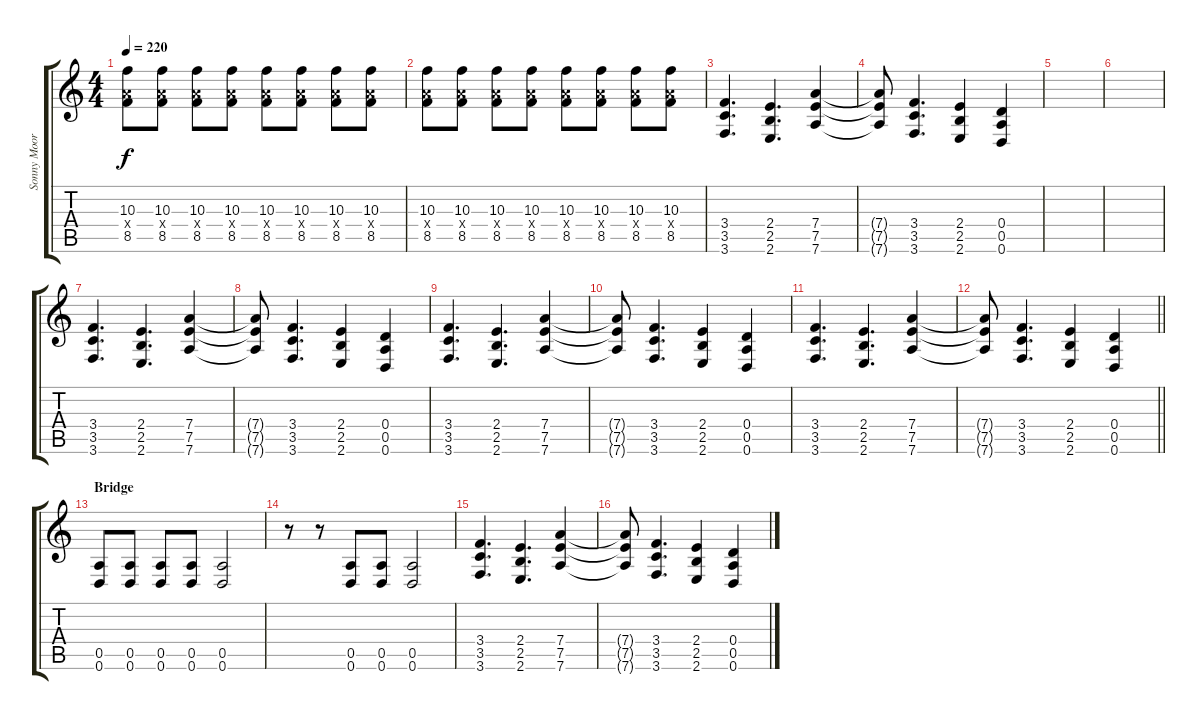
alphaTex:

\track ("Sonny Moore - Rhythm Guitar" "Sonny Moor") {instrument distortionguitar}
\staff {score tabs}
\tuning (E4 B3 G3 D3 A2 D2) {hide}
\ts (4 4)
\tempo 220
\clef g2
\ks c
(10.3 7.4{x} 8.5).8{dy f} (10.3 7.4{x} 8.5).8 (10.3 7.4{x} 8.5).8 (10.3 7.4{x} 8.5).8 (10.3 7.4{x} 8.5).8 (10.3 7.4{x} 8.5).8 (10.3 7.4{x} 8.5).8 (10.3 7.4{x} 8.5).8 |
(10.3 7.4{x} 8.5).8 (10.3 7.4{x} 8.5).8 (10.3 7.4{x} 8.5).8 (10.3 7.4{x} 8.5).8 (10.3 7.4{x} 8.5).8 (10.3 7.4{x} 8.5).8 (10.3 7.4{x} 8.5).8 (10.3 7.4{x} 8.5).8 |
(3.4 3.5 3.6).4{d} (2.4 2.5 2.6).4{d} (7.4 7.5 7.6).4 |
(7.4{t} 7.5{t} 7.6{t}).8 (3.4 3.5 3.6).4{d} (2.4 2.5 2.6).4 (0.4 0.5 0.6).4 |
|
|
(3.4 3.5 3.6).4{d} (2.4 2.5 2.6).4{d} (7.4 7.5 7.6).4 |
(7.4{t} 7.5{t} 7.6{t}).8 (3.4 3.5 3.6).4{d} (2.4 2.5 2.6).4 (0.4 0.5 0.6).4 |
(3.4 3.5 3.6).4{d} (2.4 2.5 2.6).4{d} (7.4 7.5 7.6).4 |
(7.4{t} 7.5{t} 7.6{t}).8 (3.4 3.5 3.6).4{d} (2.4 2.5 2.6).4 (0.4 0.5 0.6).4 |
(3.4 3.5 3.6).4{d} (2.4 2.5 2.6).4{d} (7.4 7.5 7.6).4 |
\barLineRight lightlight
(7.4{t} 7.5{t} 7.6{t}).8 (3.4 3.5 3.6).4{d} (2.4 2.5 2.6).4 (0.4 0.5 0.6).4 |
\section ("" "Bridge")
(0.5 0.6).8 (0.5 0.6).8 (0.5 0.6).8 (0.5 0.6).8 (0.5 0.6).2 |
r.8 r.8 (0.5 0.6).8 (0.5 0.6).8 (0.5 0.6).2 |
(3.4 3.5 3.6).4{d} (2.4 2.5 2.6).4{d} (7.4 7.5 7.6).4 |
(7.4{t} 7.5{t} 7.6{t}).8 (3.4 3.5 3.6).4{d} (2.4 2.5 2.6).4 (0.4 0.5 0.6).4
